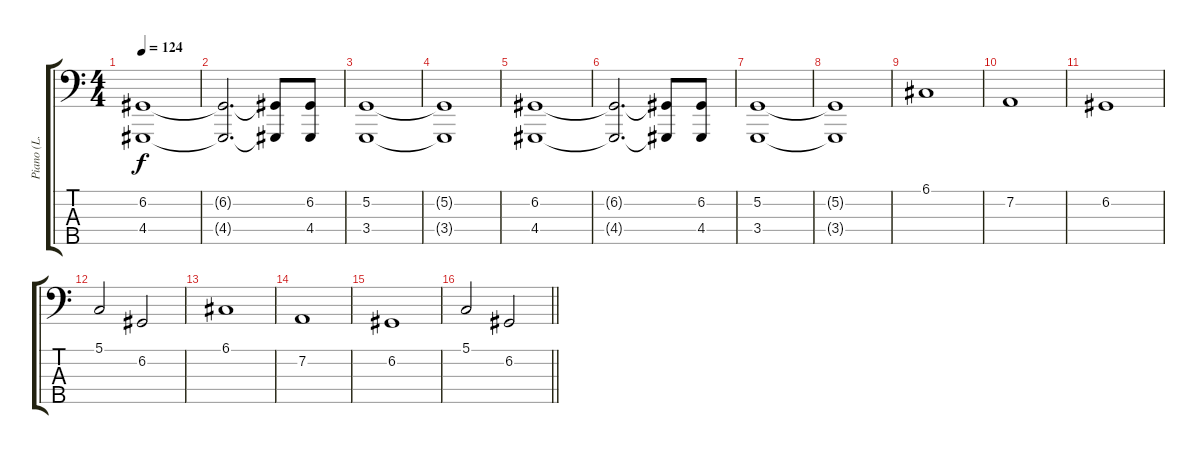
\track ("Piano (L. Hand)" "Piano (L. ") {instrument acousticgrandpiano}
\staff {score tabs}
\tuning (G2 D2 A1 E1 B0) {hide}
\ts (4 4)
\tempo 124
\clef f4
\ks c
(6.2 4.4).1{dy f} |
(6.2{t} 4.4{t}).2{d} (6.2{t} 4.4{t}).8 (6.2 4.4).8 |
(5.2 3.4).1 |
(5.2{t} 3.4{t}).1 |
(6.2 4.4).1 |
(6.2{t} 4.4{t}).2{d} (6.2{t} 4.4{t}).8 (6.2 4.4).8 |
(5.2 3.4).1 |
(5.2{t} 3.4{t}).1 |
6.1.1 |
7.2.1 |
6.2.1 |
5.1.2 6.2.2 |
6.1.1 |
7.2.1 |
6.2.1 |
\barLineRight lightlight
5.1.2 6.2.2
